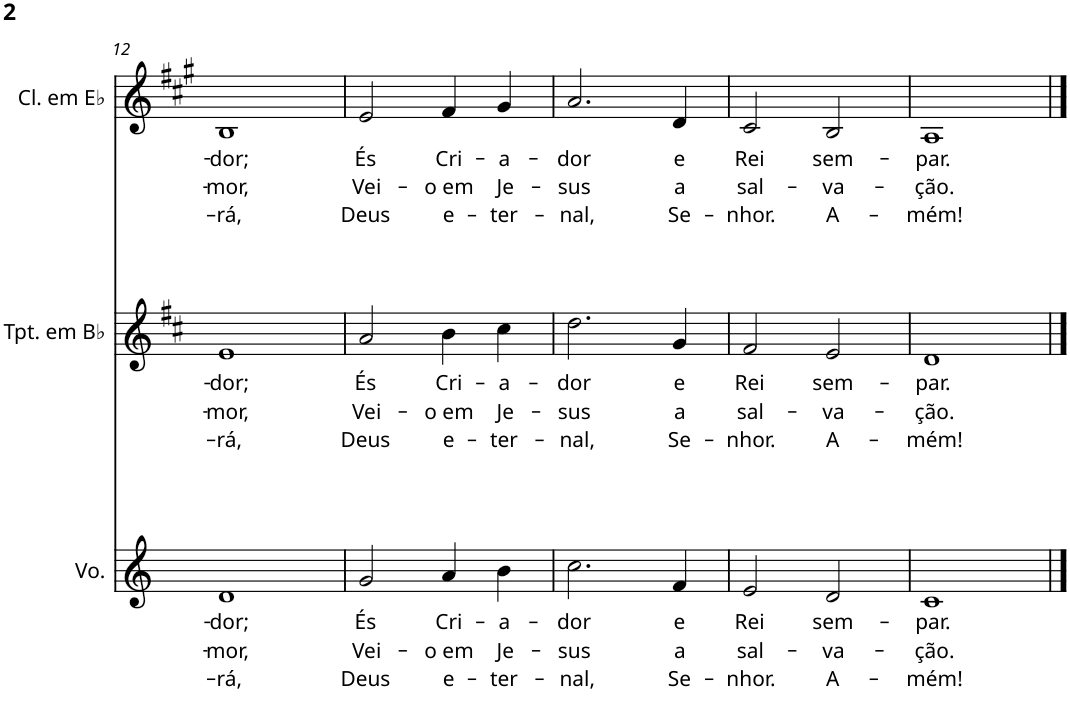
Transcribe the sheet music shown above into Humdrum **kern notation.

**kern	**text	**text	**text	**kern	**text	**text	**text	**kern	**text	**text	**text
*part3	*part3	*part3	*part3	*part2	*part2	*part2	*part2	*part1	*part1	*part1	*part1
*staff3	*staff3	*staff3	*staff3	*staff2	*staff2	*staff2	*staff2	*staff1	*staff1	*staff1	*staff1
*I"Voz	*	*	*	*I"Trompete em Bb	*	*	*	*I"Clarinete em Eb	*	*	*
*I'Vo.	*	*	*	*I'Tpt. em Bb	*	*	*	*I'Cl. em Eb	*	*	*
!!LO:PB:g=z
*clefG2	*	*	*	*clefG2	*	*	*	*clefG2	*	*	*
*	*	*	*	*Trd1c2	*	*	*	*Trd1c2	*	*	*
*k[]	*	*	*	*k[f#c#]	*	*	*	*k[f#c#g#]	*	*	*
*M4/4	*	*	*	*M4/4	*	*	*	*M4/4	*	*	*
=12	=12	=12	=12	=12	=12	=12	=12	=12	=12	=12	=12
!	!LO:LY:b	!LO:LY:b	!LO:LY:b	!	!LO:LY:b	!LO:LY:b	!LO:LY:b	!	!LO:LY:b	!LO:LY:b	!LO:LY:b
1d	-dor;	-mor,	-rá,	1e	-dor;	-mor,	-rá,	1B	-dor;	-mor,	-rá,
=13	=13	=13	=13	=13	=13	=13	=13	=13	=13	=13	=13
!	!LO:LY:b	!LO:LY:b	!LO:LY:b	!	!LO:LY:b	!LO:LY:b	!LO:LY:b	!	!LO:LY:b	!LO:LY:b	!LO:LY:b
2g/	És	Vei-	Deus	2a/	És	Vei-	Deus	2e/	És	Vei-	Deus
!	!LO:LY:b	!LO:LY:b	!LO:LY:b	!	!LO:LY:b	!LO:LY:b	!LO:LY:b	!	!LO:LY:b	!LO:LY:b	!LO:LY:b
4a/	Cri-	-o em	e-	4b\	Cri-	-o em	e-	4f#/	Cri-	-o em	e-
!	!LO:LY:b	!LO:LY:b	!LO:LY:b	!	!LO:LY:b	!LO:LY:b	!LO:LY:b	!	!LO:LY:b	!LO:LY:b	!LO:LY:b
4b\	-a-	Je-	-ter-	4cc#\	-a-	Je-	-ter-	4g#/	-a-	Je-	-ter-
=14	=14	=14	=14	=14	=14	=14	=14	=14	=14	=14	=14
!	!LO:LY:b	!LO:LY:b	!LO:LY:b	!	!LO:LY:b	!LO:LY:b	!LO:LY:b	!	!LO:LY:b	!LO:LY:b	!LO:LY:b
2.cc\	-dor	-sus	-nal,	2.dd\	-dor	-sus	-nal,	2.a/	-dor	-sus	-nal,
!	!LO:LY:b	!LO:LY:b	!LO:LY:b	!	!LO:LY:b	!LO:LY:b	!LO:LY:b	!	!LO:LY:b	!LO:LY:b	!LO:LY:b
4f/	e	a	Se-	4g/	e	a	Se-	4d/	e	a	Se-
=15	=15	=15	=15	=15	=15	=15	=15	=15	=15	=15	=15
!	!LO:LY:b	!LO:LY:b	!LO:LY:b	!	!LO:LY:b	!LO:LY:b	!LO:LY:b	!	!LO:LY:b	!LO:LY:b	!LO:LY:b
2e/	Rei	sal-	-nhor.	2f#/	Rei	sal-	-nhor.	2c#/	Rei	sal-	-nhor.
!	!LO:LY:b	!LO:LY:b	!LO:LY:b	!	!LO:LY:b	!LO:LY:b	!LO:LY:b	!	!LO:LY:b	!LO:LY:b	!LO:LY:b
2d/	sem-	-va-	A-	2e/	sem-	-va-	A-	2B/	sem-	-va-	A-
=16	=16	=16	=16	=16	=16	=16	=16	=16	=16	=16	=16
!	!LO:LY:b	!LO:LY:b	!LO:LY:b	!	!LO:LY:b	!LO:LY:b	!LO:LY:b	!	!LO:LY:b	!LO:LY:b	!LO:LY:b
1c	-par.	-ção.	-mém!	1d	-par.	-ção.	-mém!	1A	-par.	-ção.	-mém!
==	==	==	==	==	==	==	==	==	==	==	==
*-	*-	*-	*-	*-	*-	*-	*-	*-	*-	*-	*-
